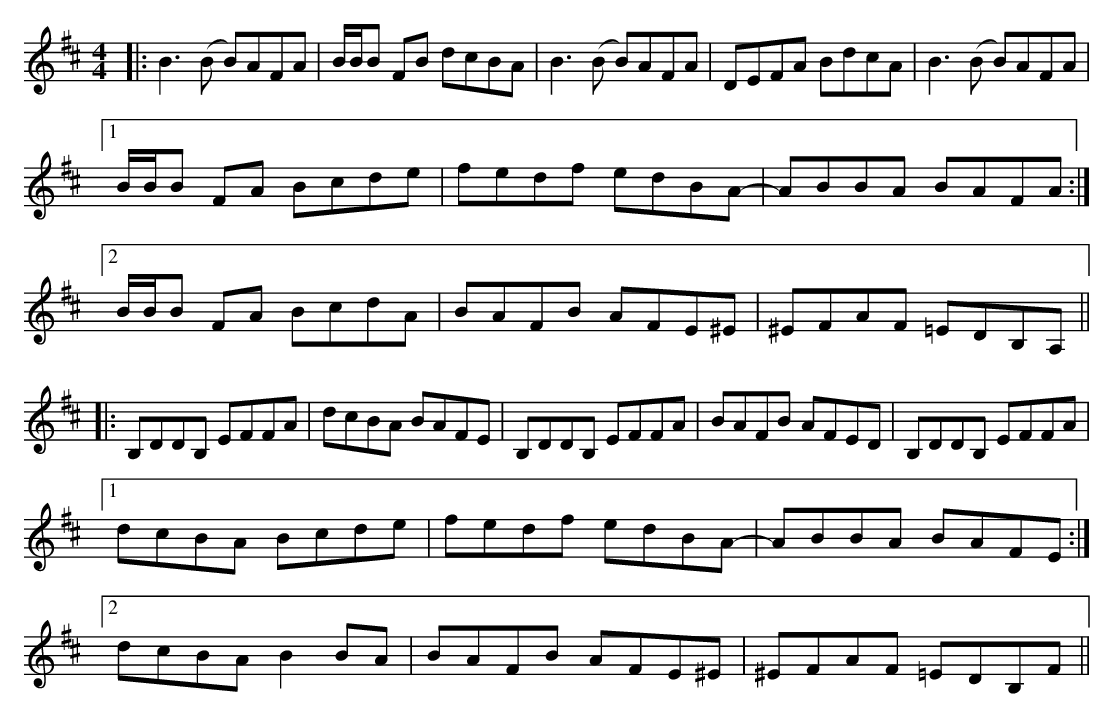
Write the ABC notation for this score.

X:1
M:4/4
K:Bmin
|:B3 (B B)AFA|B/B/B FB dcBA|B3 (B B)AFA|DEFA BdcA|B3 (B B)AFA|
[1 B/B/B FA Bcde|fedf edBA-|ABBA BAFA:|
[2 B/B/B FA BcdA|BAFB AFE^E|^EFAF =EDB,A,||
|:B,DDB, EFFA|dcBA BAFE|B,DDB, EFFA|BAFB AFED|B,DDB, EFFA|
[1 dcBA Bcde|fedf edBA-|ABBA BAFE:|
[2 dcBA B2BA|BAFB AFE^E|^EFAF =EDB,F||
